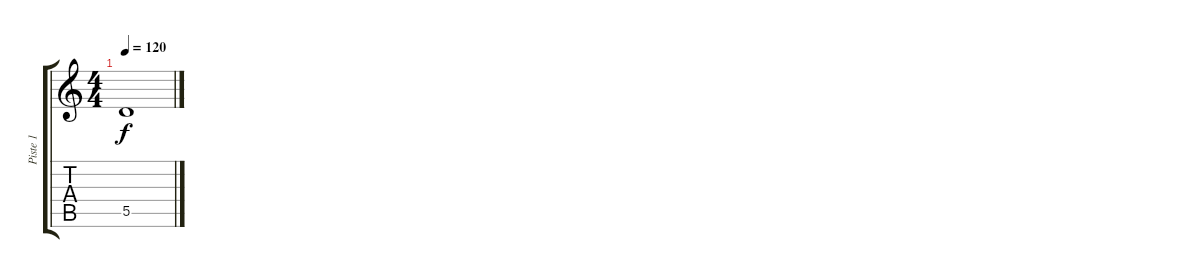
\track ("Piste 1" "Piste 1") {instrument acousticguitarsteel}
\staff {score tabs}
\tuning (E4 B3 G3 D3 A2 E2) {hide}
\ts (4 4)
\tempo 120
\clef g2
\ks c
5.5.1{dy f}
